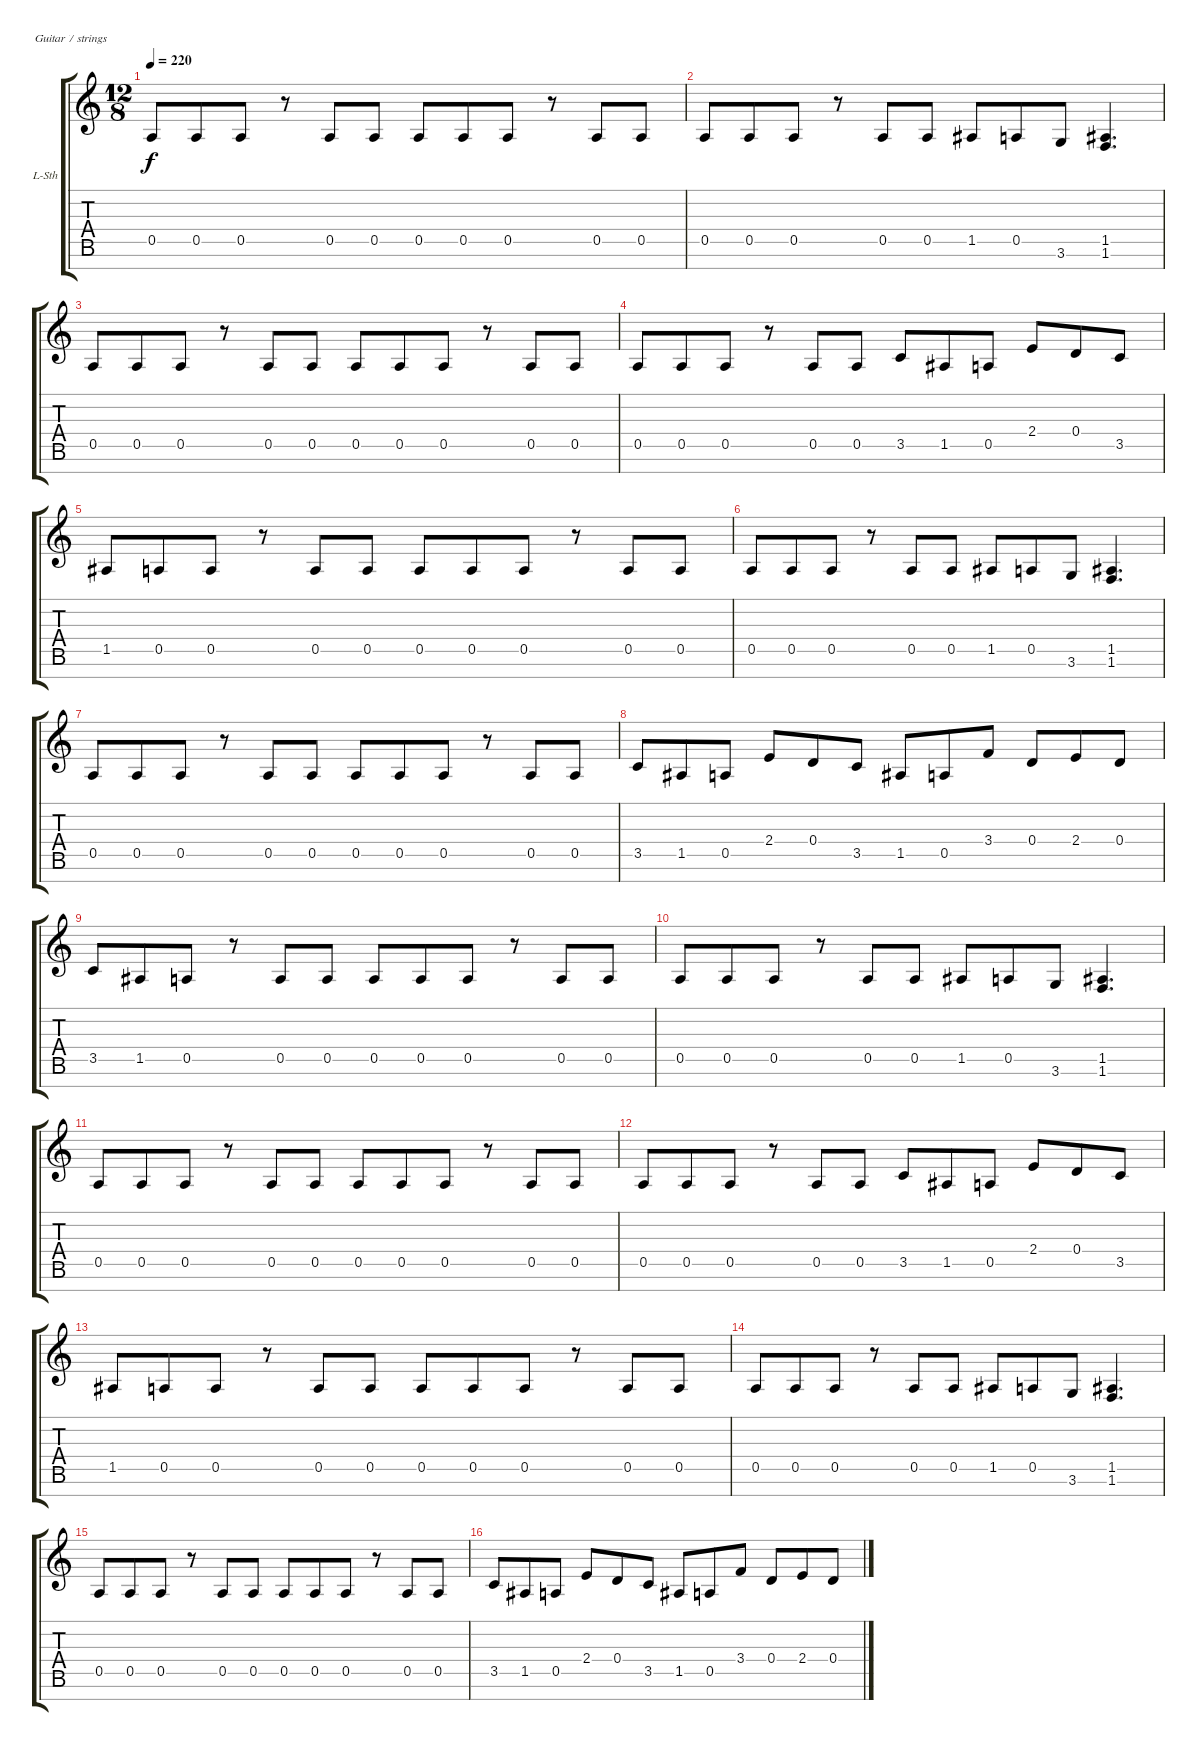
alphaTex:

\defaultSystemsLayout 4
\bracketExtendMode groupsimilarinstruments
\firstSystemTrackNameOrientation horizontal
\otherSystemsTrackNameOrientation horizontal
\track ("Synthesizer" "L-Sth") {instrument electricguitarclean}
\staff {score tabs}
\tuning (E4 B3 G3 D3 A2 E2 B1)
\ts (12 8)
\tempo 220
\clef g2
\scale
0.333333
\ks c
0.5.8{dy f} 0.5.8 0.5.8 r.8 0.5.8 0.5.8 0.5.8 0.5.8 0.5.8 r.8 0.5.8 0.5.8 |
\scale
0.333333 0.5.8 0.5.8 0.5.8 r.8 0.5.8 0.5.8 1.5.8 0.5.8 3.6.8 (1.6 1.5).4{d} |
\scale
0.333333 0.5.8 0.5.8 0.5.8 r.8 0.5.8 0.5.8 0.5.8 0.5.8 0.5.8 r.8 0.5.8 0.5.8 |
\scale
0.333333 0.5.8 0.5.8 0.5.8 r.8 0.5.8 0.5.8 3.5.8 1.5.8 0.5.8 2.4.8 0.4.8 3.5.8 |
\scale
0.333333 1.5.8 0.5.8 0.5.8 r.8 0.5.8 0.5.8 0.5.8 0.5.8 0.5.8 r.8 0.5.8 0.5.8 |
\scale
0.333333 0.5.8 0.5.8 0.5.8 r.8 0.5.8 0.5.8 1.5.8 0.5.8 3.6.8 (1.6 1.5).4{d} |
\scale
0.333333 0.5.8 0.5.8 0.5.8 r.8 0.5.8 0.5.8 0.5.8 0.5.8 0.5.8 r.8 0.5.8 0.5.8 |
\scale
0.333333 3.5.8 1.5.8 0.5.8 2.4.8 0.4.8 3.5.8 1.5.8 0.5.8 3.4.8 0.4.8 2.4.8 0.4.8 |
\scale
0.333333 3.5.8 1.5.8 0.5.8 r.8 0.5.8 0.5.8 0.5.8 0.5.8 0.5.8 r.8 0.5.8 0.5.8 |
\scale
0.333333 0.5.8 0.5.8 0.5.8 r.8 0.5.8 0.5.8 1.5.8 0.5.8 3.6.8 (1.6 1.5).4{d} |
\scale
0.333333 0.5.8 0.5.8 0.5.8 r.8 0.5.8 0.5.8 0.5.8 0.5.8 0.5.8 r.8 0.5.8 0.5.8 |
\scale
0.333333 0.5.8 0.5.8 0.5.8 r.8 0.5.8 0.5.8 3.5.8 1.5.8 0.5.8 2.4.8 0.4.8 3.5.8 |
\scale
0.333333 1.5.8 0.5.8 0.5.8 r.8 0.5.8 0.5.8 0.5.8 0.5.8 0.5.8 r.8 0.5.8 0.5.8 |
\scale
0.333333 0.5.8 0.5.8 0.5.8 r.8 0.5.8 0.5.8 1.5.8 0.5.8 3.6.8 (1.6 1.5).4{d} |
\scale
0.333333 0.5.8 0.5.8 0.5.8 r.8 0.5.8 0.5.8 0.5.8 0.5.8 0.5.8 r.8 0.5.8 0.5.8 |
\scale
0.333333 3.5.8 1.5.8 0.5.8 2.4.8 0.4.8 3.5.8 1.5.8 0.5.8 3.4.8 0.4.8 2.4.8 0.4.8
